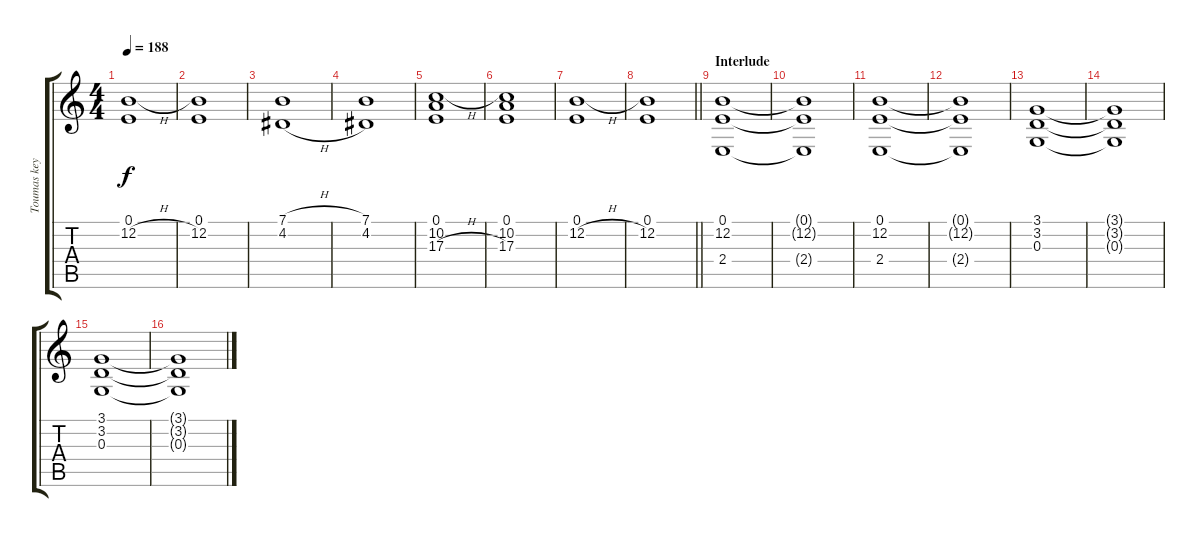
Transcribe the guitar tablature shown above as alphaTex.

\track ("Toumas keyboard (strings)" "Toumas key") {solo instrument stringensemble1}
\staff {score tabs}
\tuning (E4 B3 G3 D3 A2 E2) {hide}
\ts (4 4)
\tempo 188
\clef g2
\ks c
(0.1{h} 12.2{h}).1{dy f} |
(0.1 12.2).1 |
(7.1{h} 4.2{h}).1 |
(7.1 4.2).1 |
(0.1{h} 10.2{h} 17.3{h}).1 |
(0.1 10.2 17.3).1 |
(0.1{h} 12.2{h}).1 |
\barLineRight lightlight
(0.1 12.2).1 |
\section ("" "Interlude")
(0.1 12.2 2.4).1 |
(0.1{t} 12.2{t} 2.4{t}).1 |
(0.1 12.2 2.4).1 |
(0.1{t} 12.2{t} 2.4{t}).1 |
(3.1 3.2 0.3).1 |
(3.1{t} 3.2{t} 0.3{t}).1 |
(3.1 3.2 0.3).1 |
(3.1{t} 3.2{t} 0.3{t}).1
